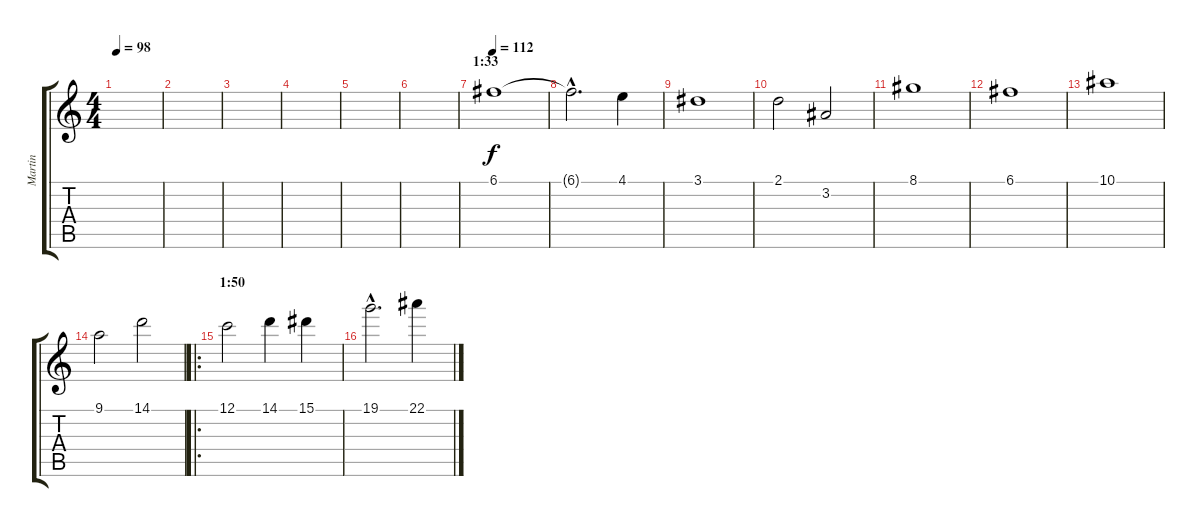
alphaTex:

\track ("Martin" "Martin") {instrument stringensemble1}
\staff {score tabs}
\tuning (C5 G4 Eb4 Bb3 F3 C3) {hide}
\ts (4 4)
\tempo 98
\clef g2
\ks c
|
|
|
|
|
|
\section ("" "1:33")
\tempo 112
6.1.1 |
6.1{hac t}.2{d} 4.1.4 |
3.1.1 |
2.1.2 3.2.2 |
8.1.1 |
6.1.1 |
10.1.1 |
9.1.2 14.1.2 |
\ro
\section ("" "1:50")
12.1.2 14.1.4 15.1.4 |
19.1{hac}.2{d} 22.1.4
